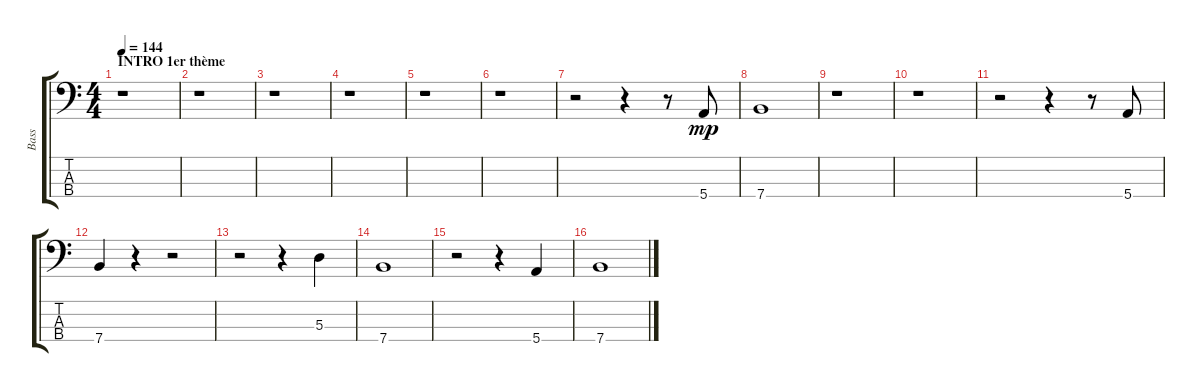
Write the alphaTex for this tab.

\track ("Bass" "Bass") {instrument electricbasspick}
\staff {score tabs}
\tuning (G2 D2 A1 E1) {hide}
\ts (4 4)
\section ("" "INTRO 1er thème")
\tempo 144
\tempo 120
\tempo 144
\clef f4
\ks c
r.1{dy mp instrument electricbasspick} |
r.1 |
r.1 |
r.1 |
r.1 |
r.1 |
r.2 r.4 r.8 5.4.8 |
7.4.1 |
r.1 |
r.1 |
r.2 r.4 r.8 5.4.8 |
7.4.4 r.4 r.2 |
r.2 r.4 5.3.4 |
7.4.1 |
r.2 r.4 5.4.4 |
7.4.1
